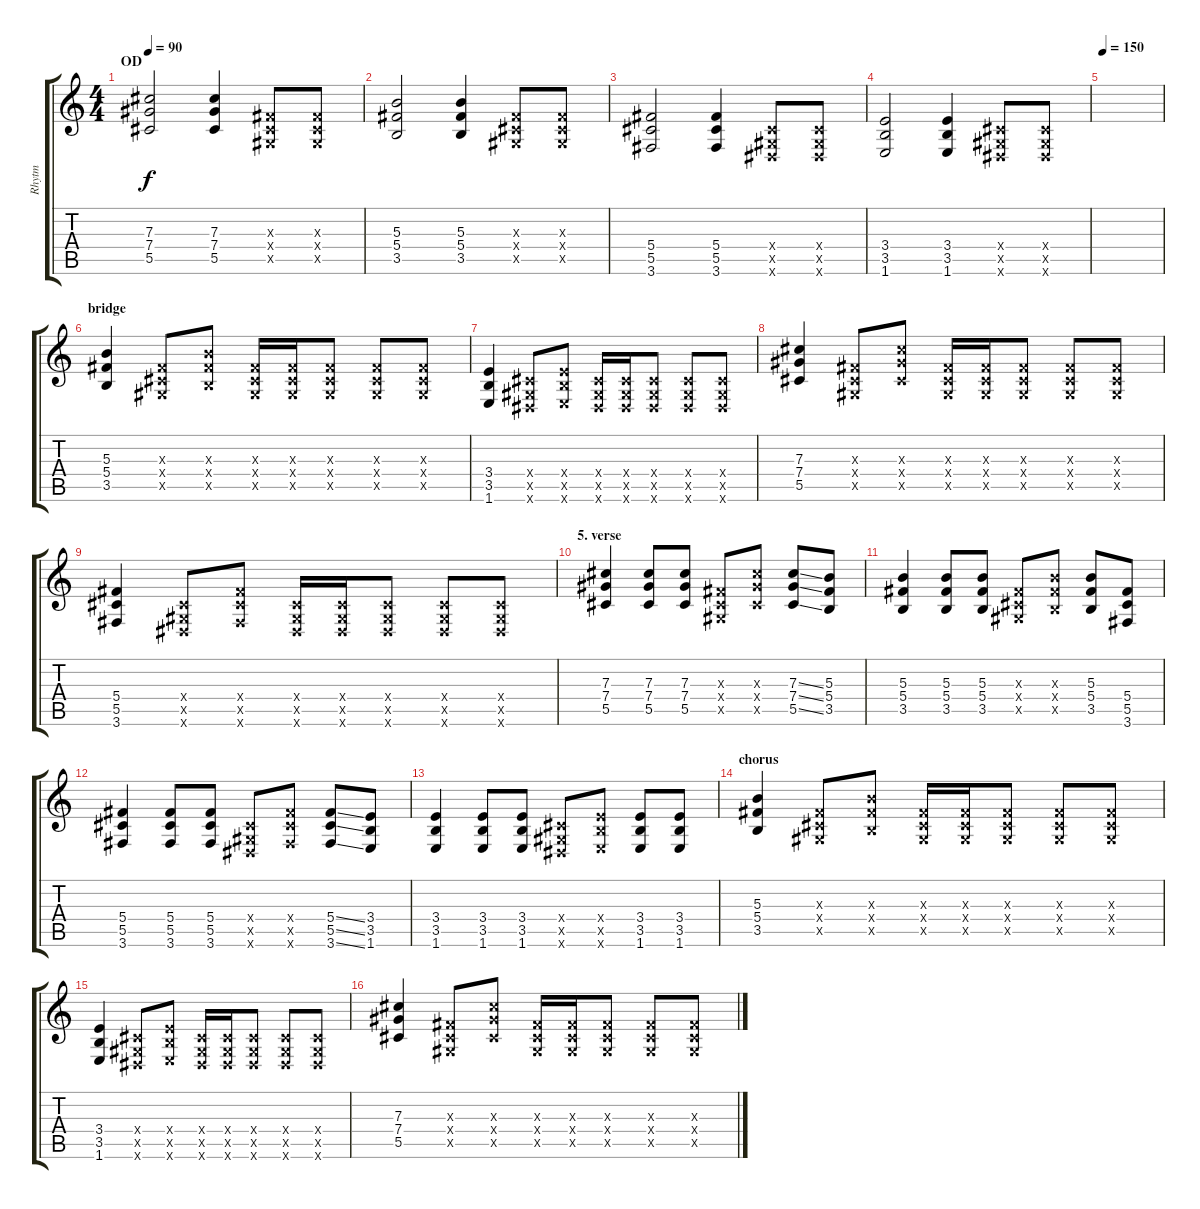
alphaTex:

\track ("Rhytm" "Rhytm") {instrument distortionguitar}
\staff {score tabs}
\tuning (Eb4 Bb3 Gb3 Db3 Ab2 Eb2) {hide}
\ts (4 4)
\section ("" "OD")
\tempo 90
\clef g2
\ks c
(7.3 7.4 5.5).2{dy f instrument overdrivenguitar} (7.3 7.4 5.5).4 (0.3{x} 0.4{x} 0.5{x}).8 (0.3{x} 0.4{x} 0.5{x}).8 |
(5.3 5.4 3.5).2 (5.3 5.4 3.5).4 (0.3{x} 0.4{x} 0.5{x}).8 (0.3{x} 0.4{x} 0.5{x}).8 |
(5.4 5.5 3.6).2 (5.4 5.5 3.6).4 (0.4{x} 0.5{x} 0.6{x}).8 (0.4{x} 0.5{x} 0.6{x}).8 |
(3.4 3.5 1.6).2 (3.4 3.5 1.6).4 (0.4{x} 0.5{x} 0.6{x}).8 (0.4{x} 0.5{x} 0.6{x}).8 |
\tempo 150
|
\section ("" "bridge")
(5.3 5.4 3.5).4 (0.3{x} 0.4{x} 0.5{x}).8 (5.3{x} 5.4{x} 3.5{x}).8 (0.3{x} 0.4{x} 0.5{x}).16 (0.3{x} 0.4{x} 0.5{x}).16 (0.3{x} 0.4{x} 0.5{x}).8 (0.3{x} 0.4{x} 0.5{x}).8 (0.3{x} 0.4{x} 0.5{x}).8 |
(3.4 3.5 1.6).4 (0.4{x} 0.5{x} 0.6{x}).8 (3.4{x} 3.5{x} 1.6{x}).8 (0.4{x} 0.5{x} 0.6{x}).16 (0.4{x} 0.5{x} 0.6{x}).16 (0.4{x} 0.5{x} 0.6{x}).8 (0.4{x} 0.5{x} 0.6{x}).8 (0.4{x} 0.5{x} 0.6{x}).8 |
(7.3 7.4 5.5).4 (0.3{x} 0.4{x} 0.5{x}).8 (7.3{x} 7.4{x} 5.5{x}).8 (0.3{x} 0.4{x} 0.5{x}).16 (0.3{x} 0.4{x} 0.5{x}).16 (0.3{x} 0.4{x} 0.5{x}).8 (0.3{x} 0.4{x} 0.5{x}).8 (0.3{x} 0.4{x} 0.5{x}).8 |
(5.4 5.5 3.6).4 (0.4{x} 0.5{x} 0.6{x}).8 (5.4{x} 5.5{x} 3.6{x}).8 (0.4{x} 0.5{x} 0.6{x}).16 (0.4{x} 0.5{x} 0.6{x}).16 (0.4{x} 0.5{x} 0.6{x}).8 (0.4{x} 0.5{x} 0.6{x}).8 (0.4{x} 0.5{x} 0.6{x}).8 |
\section ("" "5. verse")
(7.3 7.4 5.5).4 (7.3 7.4 5.5).8 (7.3 7.4 5.5).8 (0.3{x} 0.4{x} 0.5{x}).8 (7.3{x} 7.4{x} 5.5{x}).8 (7.3{ss} 7.4{ss} 5.5{ss}).8 (5.3 5.4 3.5).8 |
(5.3 5.4 3.5).4 (5.3 5.4 3.5).8 (5.3 5.4 3.5).8 (0.3{x} 0.4{x} 0.5{x}).8 (5.3{x} 5.4{x} 3.5{x}).8 (5.3 5.4 3.5).8 (5.4 5.5 3.6).8 |
(5.4 5.5 3.6).4 (5.4 5.5 3.6).8 (5.4 5.5 3.6).8 (0.4{x} 0.5{x} 0.6{x}).8 (5.4{x} 5.5{x} 3.6{x}).8 (5.4{ss} 5.5{ss} 3.6{ss}).8 (3.4 3.5 1.6).8 |
(3.4 3.5 1.6).4 (3.4 3.5 1.6).8 (3.4 3.5 1.6).8 (0.4{x} 0.5{x} 0.6{x}).8 (3.4{x} 3.5{x} 1.6{x}).8 (3.4 3.5 1.6).8 (3.4 3.5 1.6).8 |
\section ("" "chorus")
(5.3 5.4 3.5).4 (0.3{x} 0.4{x} 0.5{x}).8 (5.3{x} 5.4{x} 3.5{x}).8 (0.3{x} 0.4{x} 0.5{x}).16 (0.3{x} 0.4{x} 0.5{x}).16 (0.3{x} 0.4{x} 0.5{x}).8 (0.3{x} 0.4{x} 0.5{x}).8 (0.3{x} 0.4{x} 0.5{x}).8 |
(3.4 3.5 1.6).4 (0.4{x} 0.5{x} 0.6{x}).8 (3.4{x} 3.5{x} 1.6{x}).8 (0.4{x} 0.5{x} 0.6{x}).16 (0.4{x} 0.5{x} 0.6{x}).16 (0.4{x} 0.5{x} 0.6{x}).8 (0.4{x} 0.5{x} 0.6{x}).8 (0.4{x} 0.5{x} 0.6{x}).8 |
(7.3 7.4 5.5).4 (0.3{x} 0.4{x} 0.5{x}).8 (7.3{x} 7.4{x} 5.5{x}).8 (0.3{x} 0.4{x} 0.5{x}).16 (0.3{x} 0.4{x} 0.5{x}).16 (0.3{x} 0.4{x} 0.5{x}).8 (0.3{x} 0.4{x} 0.5{x}).8 (0.3{x} 0.4{x} 0.5{x}).8
